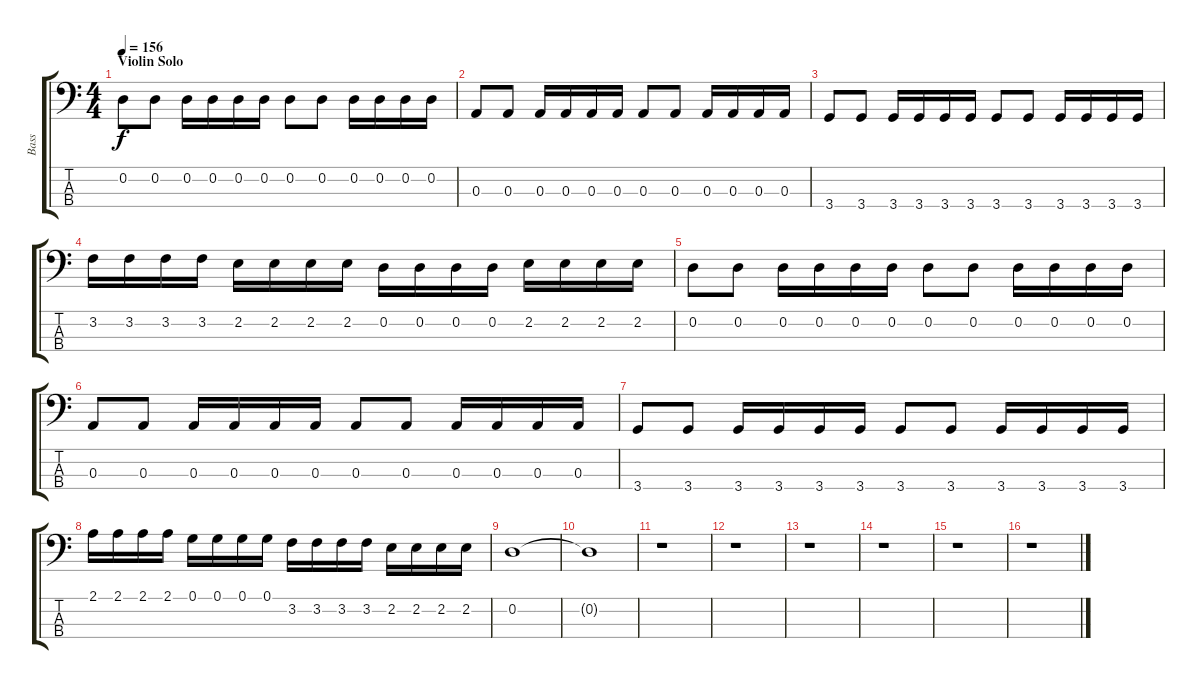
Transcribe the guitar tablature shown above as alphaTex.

\track ("Bass" "Bass") {instrument electricbassfinger}
\staff {score tabs}
\tuning (G2 D2 A1 E1) {hide}
\ts (4 4)
\section ("" "Violin Solo")
\tempo 156
\clef f4
\ks c
0.2.8{dy f} 0.2.8 0.2.16 0.2.16 0.2.16 0.2.16 0.2.8 0.2.8 0.2.16 0.2.16 0.2.16 0.2.16 |
0.3.8 0.3.8 0.3.16 0.3.16 0.3.16 0.3.16 0.3.8 0.3.8 0.3.16 0.3.16 0.3.16 0.3.16 |
3.4.8 3.4.8 3.4.16 3.4.16 3.4.16 3.4.16 3.4.8 3.4.8 3.4.16 3.4.16 3.4.16 3.4.16 |
3.2.16 3.2.16 3.2.16 3.2.16 2.2.16 2.2.16 2.2.16 2.2.16 0.2.16 0.2.16 0.2.16 0.2.16 2.2.16 2.2.16 2.2.16 2.2.16 |
0.2.8 0.2.8 0.2.16 0.2.16 0.2.16 0.2.16 0.2.8 0.2.8 0.2.16 0.2.16 0.2.16 0.2.16 |
0.3.8 0.3.8 0.3.16 0.3.16 0.3.16 0.3.16 0.3.8 0.3.8 0.3.16 0.3.16 0.3.16 0.3.16 |
3.4.8 3.4.8 3.4.16 3.4.16 3.4.16 3.4.16 3.4.8 3.4.8 3.4.16 3.4.16 3.4.16 3.4.16 |
2.1.16 2.1.16 2.1.16 2.1.16 0.1.16 0.1.16 0.1.16 0.1.16 3.2.16 3.2.16 3.2.16 3.2.16 2.2.16 2.2.16 2.2.16 2.2.16 |
0.2.1 |
\section ("" "")
0.2{t}.1{volume 0} |
r.1 |
r.1 |
r.1 |
r.1 |
r.1 |
r.1
